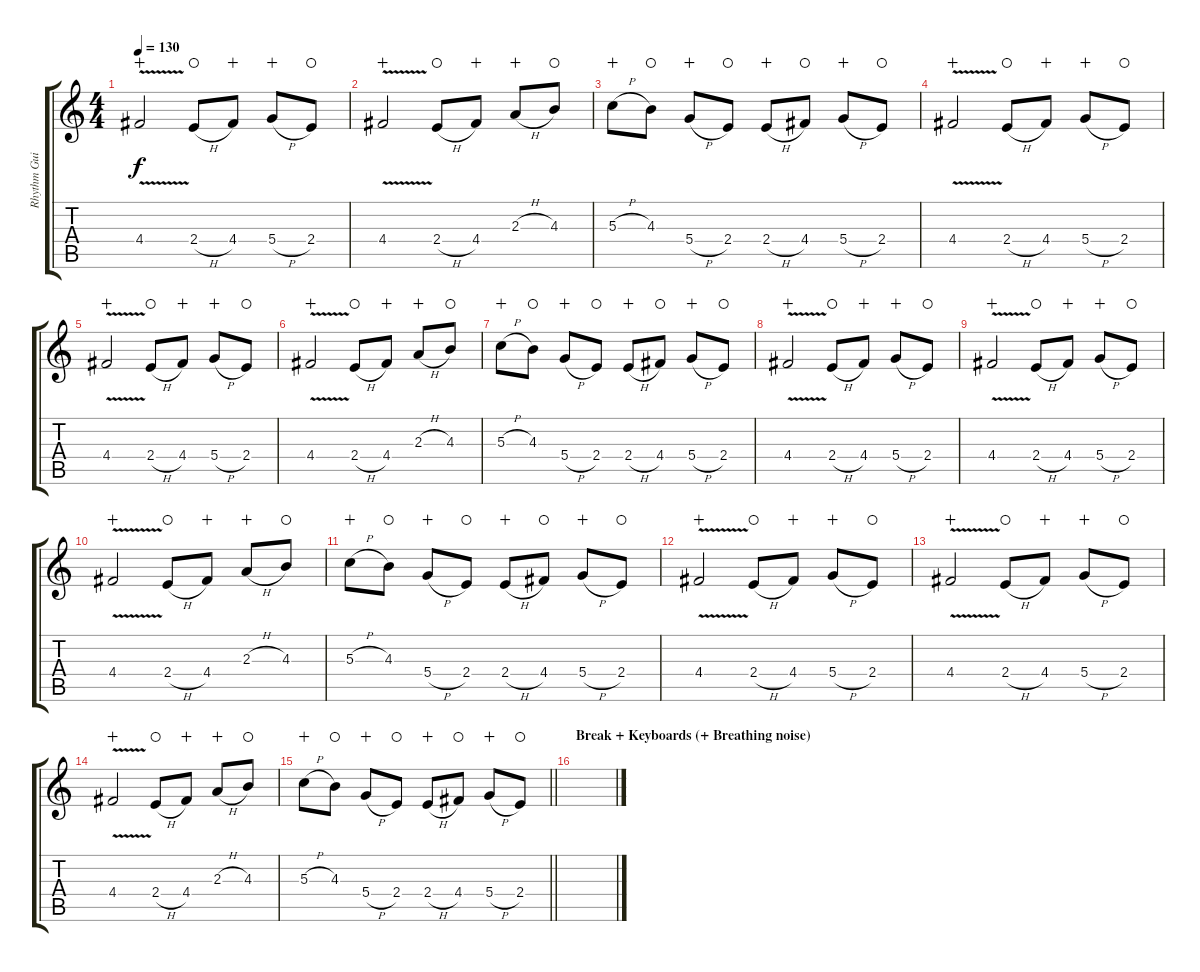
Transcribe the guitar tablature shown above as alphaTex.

\track ("Rhythm Guitar 1" "Rhythm Gui") {instrument overdrivenguitar}
\staff {score tabs}
\tuning (E4 B3 G3 D3 A2 E2) {hide}
\ts (4 4)
\tempo 130
\clef g2
\ks c
4.4{v}.2{dy f wahc} 2.4{h}.8{waho} 4.4.8{wahc} 5.4{h}.8{wahc} 2.4.8{waho} |
4.4{v}.2{wahc} 2.4{h}.8{waho} 4.4.8{wahc} 2.3{h}.8{wahc} 4.3.8{waho} |
5.3{h}.8{wahc} 4.3.8{waho} 5.4{h}.8{wahc} 2.4.8{waho} 2.4{h}.8{wahc} 4.4.8{waho} 5.4{h}.8{wahc} 2.4.8{waho} |
4.4{v}.2{wahc} 2.4{h}.8{waho} 4.4.8{wahc} 5.4{h}.8{wahc} 2.4.8{waho} |
4.4{v}.2{wahc} 2.4{h}.8{waho} 4.4.8{wahc} 5.4{h}.8{wahc} 2.4.8{waho} |
4.4{v}.2{wahc} 2.4{h}.8{waho} 4.4.8{wahc} 2.3{h}.8{wahc} 4.3.8{waho} |
5.3{h}.8{wahc} 4.3.8{waho} 5.4{h}.8{wahc} 2.4.8{waho} 2.4{h}.8{wahc} 4.4.8{waho} 5.4{h}.8{wahc} 2.4.8{waho} |
4.4{v}.2{wahc} 2.4{h}.8{waho} 4.4.8{wahc} 5.4{h}.8{wahc} 2.4.8{waho} |
4.4{v}.2{wahc} 2.4{h}.8{waho} 4.4.8{wahc} 5.4{h}.8{wahc} 2.4.8{waho} |
4.4{v}.2{wahc} 2.4{h}.8{waho} 4.4.8{wahc} 2.3{h}.8{wahc} 4.3.8{waho} |
5.3{h}.8{wahc} 4.3.8{waho} 5.4{h}.8{wahc} 2.4.8{waho} 2.4{h}.8{wahc} 4.4.8{waho} 5.4{h}.8{wahc} 2.4.8{waho} |
4.4{v}.2{wahc} 2.4{h}.8{waho} 4.4.8{wahc} 5.4{h}.8{wahc} 2.4.8{waho} |
4.4{v}.2{wahc} 2.4{h}.8{waho} 4.4.8{wahc} 5.4{h}.8{wahc} 2.4.8{waho} |
4.4{v}.2{wahc} 2.4{h}.8{waho} 4.4.8{wahc} 2.3{h}.8{wahc} 4.3.8{waho} |
\barLineRight lightlight
5.3{h}.8{wahc} 4.3.8{waho} 5.4{h}.8{wahc} 2.4.8{waho} 2.4{h}.8{wahc} 4.4.8{waho} 5.4{h}.8{wahc} 2.4.8{waho} |
\section ("" "Break + Keyboards (+ Breathing noise)")
